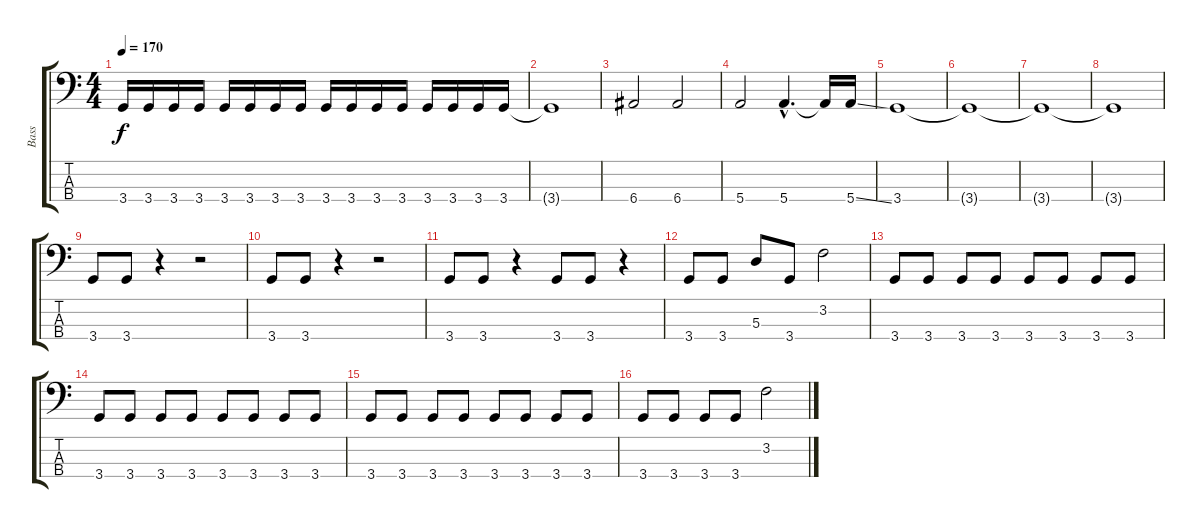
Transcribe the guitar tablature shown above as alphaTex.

\track ("Bass" "Bass") {instrument electricbasspick}
\staff {score tabs}
\tuning (G2 D2 A1 E1) {hide}
\ts (4 4)
\tempo 170
\clef f4
\ks c
3.4.16{dy f} 3.4.16 3.4.16 3.4.16 3.4.16 3.4.16 3.4.16 3.4.16 3.4.16 3.4.16 3.4.16 3.4.16 3.4.16 3.4.16 3.4.16 3.4.16 |
3.4{t}.1 |
6.4.2 6.4.2 |
5.4.2 5.4{hac}.4{d} 5.4{t}.16 5.4{ss}.16 |
\section ("" "")
3.4.1 |
3.4{t}.1 |
3.4{t}.1 |
3.4{t}.1 |
3.4.8 3.4.8 r.4 r.2 |
3.4.8 3.4.8 r.4 r.2 |
3.4.8 3.4.8 r.4 3.4.8 3.4.8 r.4 |
3.4.8 3.4.8 5.3.8 3.4.8 3.2.2 |
3.4.8 3.4.8 3.4.8 3.4.8 3.4.8 3.4.8 3.4.8 3.4.8 |
3.4.8 3.4.8 3.4.8 3.4.8 3.4.8 3.4.8 3.4.8 3.4.8 |
3.4.8 3.4.8 3.4.8 3.4.8 3.4.8 3.4.8 3.4.8 3.4.8 |
3.4.8 3.4.8 3.4.8 3.4.8 3.2.2
